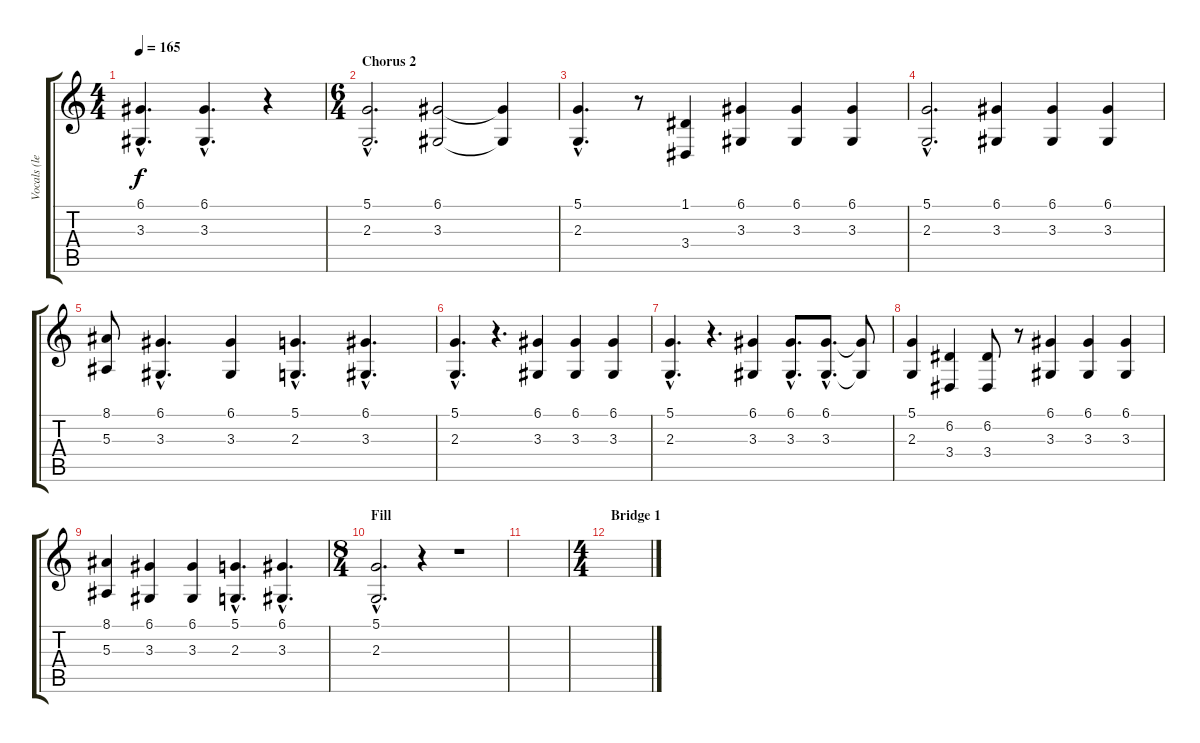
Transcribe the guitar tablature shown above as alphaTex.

\track ("Vocals (lead)" "Vocals (le") {instrument stringensemble1}
\staff {score tabs}
\tuning (D4 A3 F3 C3 G2 C2) {hide}
\ts (4 4)
\tempo 165
\clef g2
\ks c
(6.1{hac} 3.3{hac}).4{d dy f} (6.1{hac} 3.3{hac}).4{d} r.4 |
\ts (6 4)
\section ("" "Chorus 2")
(5.1{hac} 2.3{hac}).2{d} (6.1 3.3).2 (6.1{t} 3.3{t}).4 |
(5.1{hac} 2.3{hac}).4{d} r.8 (1.1 3.4).4 (6.1 3.3).4 (6.1 3.3).4 (6.1 3.3).4 |
(5.1{hac} 2.3{hac}).2{d} (6.1 3.3).4 (6.1 3.3).4 (6.1 3.3).4 |
(8.1 5.3).8 (6.1{hac} 3.3{hac}).4{d} (6.1 3.3).4 (5.1{hac} 2.3{hac}).4{d} (6.1{hac} 3.3{hac}).4{d} |
(5.1{hac} 2.3{hac}).4{d} r.4{d} (6.1 3.3).4 (6.1 3.3).4 (6.1 3.3).4 |
(5.1{hac} 2.3{hac}).4{d} r.4{d} (6.1 3.3).4 (6.1{hac} 3.3{hac}).8{d} (6.1{hac} 3.3{hac}).8{d} (6.1{t} 3.3{t}).8 |
(5.1 2.3).4 (6.2 3.4).4 (6.2 3.4).8 r.8 (6.1 3.3).4 (6.1 3.3).4 (6.1 3.3).4 |
(8.1 5.3).4 (6.1 3.3).4 (6.1 3.3).4 (5.1{hac} 2.3{hac}).4{d} (6.1{hac} 3.3{hac}).4{d} |
\ts (8 4)
\section ("" "Fill")
(5.1{hac} 2.3{hac}).2{d} r.4 r.1 |
|
\ts (4 4)
\section ("" "Bridge 1")
